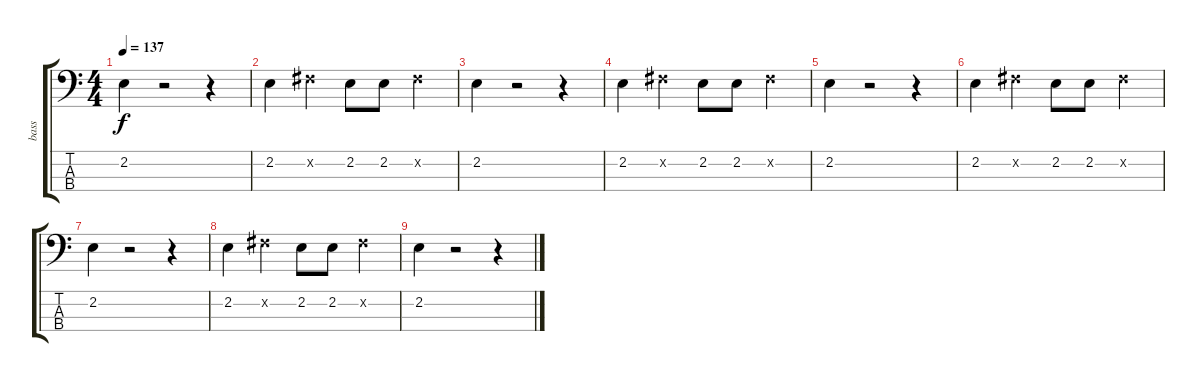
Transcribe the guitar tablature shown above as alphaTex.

\track ("bass" "bass") {instrument electricbasspick}
\staff {score tabs}
\tuning (G2 D2 A1 E1) {hide}
\ts (4 4)
\tempo 137
\clef f4
\ks c
2.2.4{dy f} r.2 r.4 |
2.2.4 4.2{x}.4 2.2.8 2.2.8 4.2{x}.4 |
2.2.4 r.2 r.4 |
2.2.4 4.2{x}.4 2.2.8 2.2.8 4.2{x}.4 |
2.2.4 r.2 r.4 |
2.2.4 4.2{x}.4 2.2.8 2.2.8 4.2{x}.4 |
2.2.4 r.2 r.4 |
2.2.4 4.2{x}.4 2.2.8 2.2.8 4.2{x}.4 |
2.2.4 r.2 r.4
